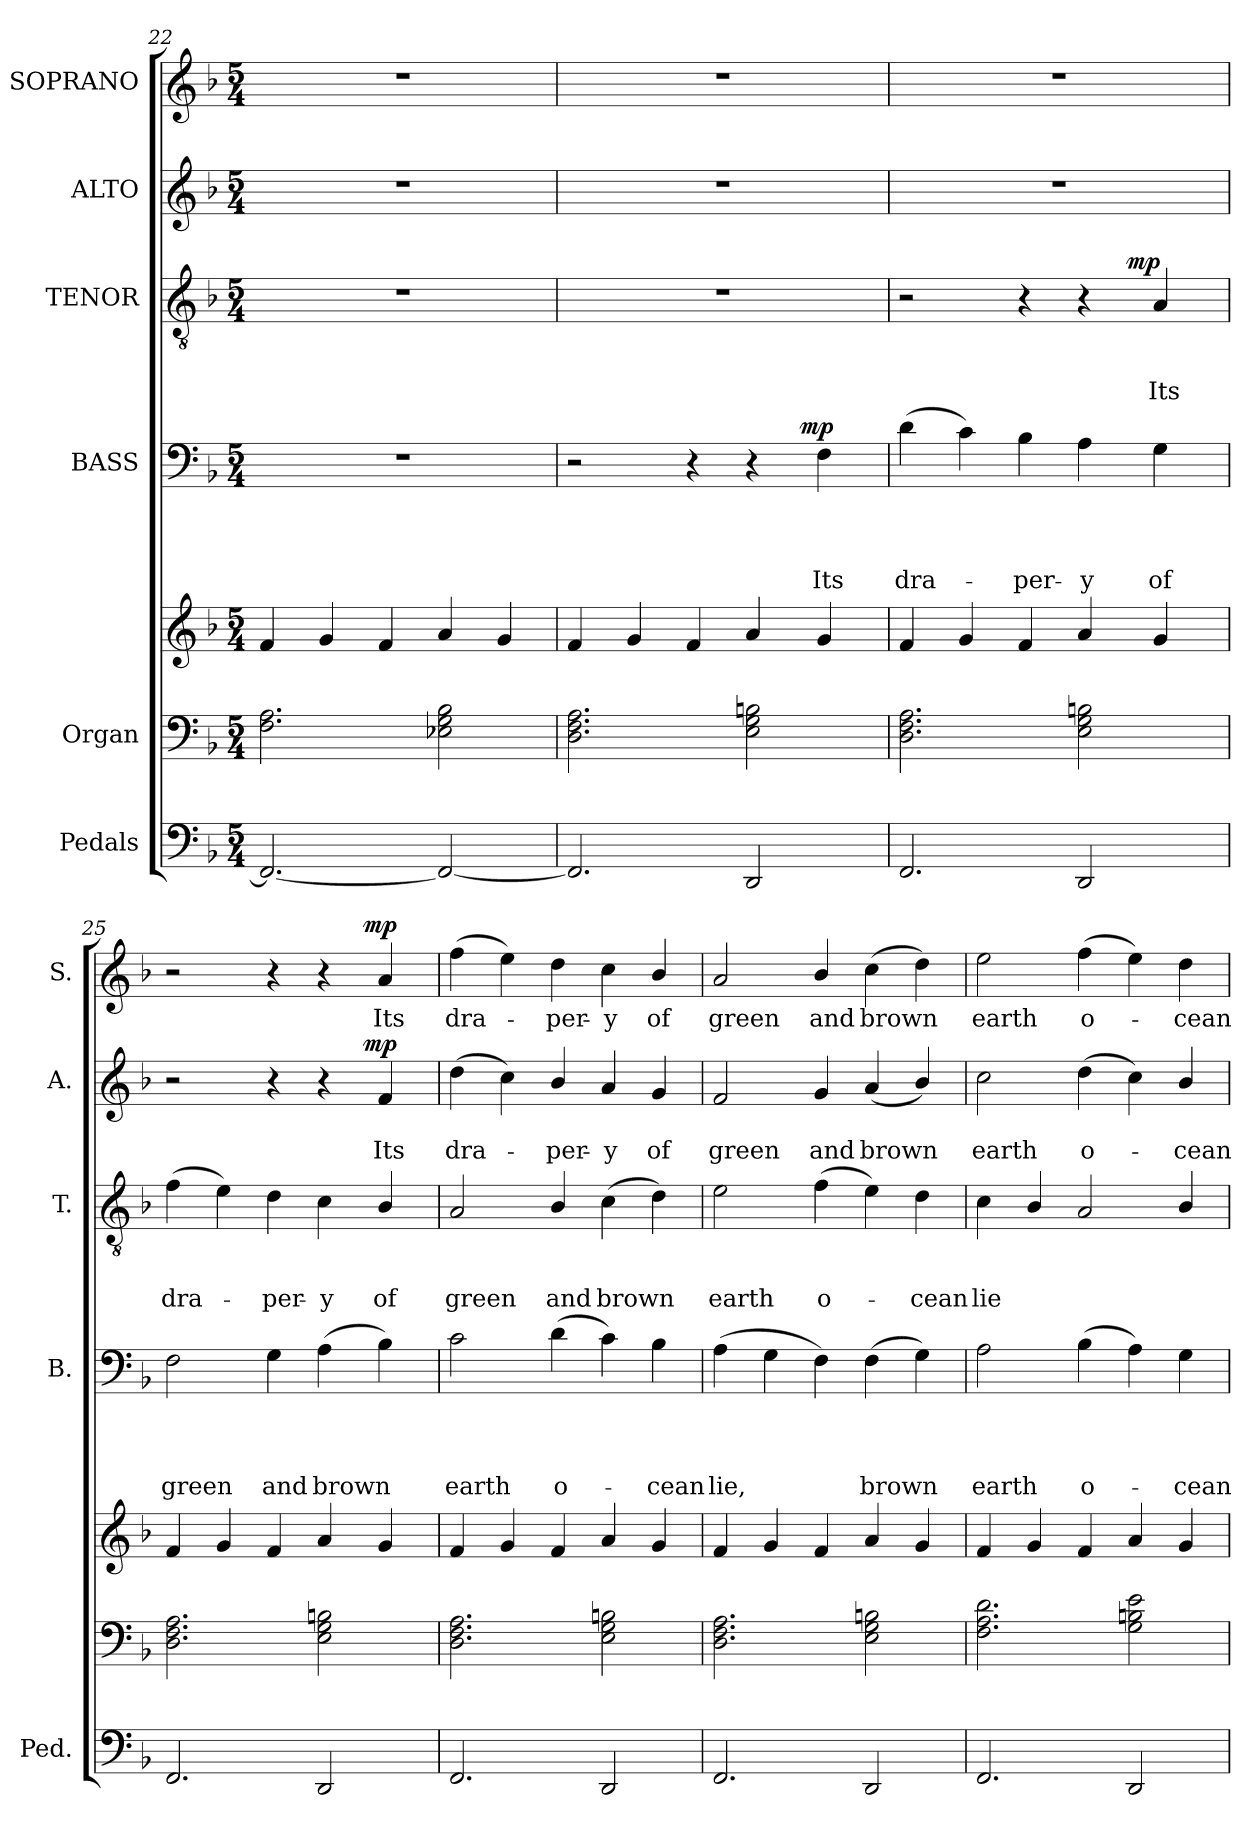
**kern	**kern	**kern	**kern	**text	**text	**text	**text	**dynam	**kern	**text	**text	**text	**dynam	**kern	**text	**text	**dynam	**kern	**text	**dynam
*part6	*part5	*part5	*part4	*part4	*part4	*part4	*part4	*part4	*part3	*part3	*part3	*part3	*part3	*part2	*part2	*part2	*part2	*part1	*part1	*part1
*staff7	*staff6	*staff5	*staff4	*staff4	*staff4	*staff4	*staff4	*staff4	*staff3	*staff3	*staff3	*staff3	*staff3	*staff2	*staff2	*staff2	*staff2	*staff1	*staff1	*staff1
*I"Pedals	*I"Organ	*	*I"BASS	*	*	*	*	*	*I"TENOR	*	*	*	*	*I"ALTO	*	*	*	*I"SOPRANO	*	*
*I'Ped.	*	*	*I'B.	*	*	*	*	*	*I'T.	*	*	*	*	*I'A.	*	*	*	*I'S.	*	*
*clefF4	*clefF4	*clefG2	*clefF4	*	*	*	*	*	*clefGv2	*	*	*	*	*clefG2	*	*	*	*clefG2	*	*
*k[b-]	*k[b-]	*k[b-]	*k[b-]	*	*	*	*	*	*k[b-]	*	*	*	*	*k[b-]	*	*	*	*k[b-]	*	*
*F:	*F:	*F:	*F:	*	*	*	*	*	*F:	*	*	*	*	*F:	*	*	*	*F:	*	*
*M5/4	*M5/4	*M5/4	*M5/4	*	*	*	*	*	*M5/4	*	*	*	*	*M5/4	*	*	*	*M5/4	*	*
=22	=22	=22	=22	=22	=22	=22	=22	=22	=22	=22	=22	=22	=22	=22	=22	=22	=22	=22	=22	=22
!	!	!	!LO:N:vis=1	!	!	!	!	!	!LO:N:vis=1	!	!	!	!	!LO:N:vis=1	!	!	!	!LO:N:vis=1	!	!
2.FF/_	2.F\ 2.A\	4f/	4%5r	.	.	.	.	.	4%5r	.	.	.	.	4%5r	.	.	.	4%5r	.	.
.	.	4g/	.	.	.	.	.	.	.	.	.	.	.	.	.	.	.	.	.	.
.	.	4f/	.	.	.	.	.	.	.	.	.	.	.	.	.	.	.	.	.	.
2FF/_	2E-X\ 2G\ 2B-\	4a/	.	.	.	.	.	.	.	.	.	.	.	.	.	.	.	.	.	.
.	.	4g/	.	.	.	.	.	.	.	.	.	.	.	.	.	.	.	.	.	.
=23	=23	=23	=23	=23	=23	=23	=23	=23	=23	=23	=23	=23	=23	=23	=23	=23	=23	=23	=23	=23
!	!	!	!	!	!	!	!	!	!LO:N:vis=1	!	!	!	!	!LO:N:vis=1	!	!	!	!LO:N:vis=1	!	!
*	*	*	*^	*	*	*	*	*	*	*	*	*	*	*	*	*	*	*	*	*
2.FF/]	2.D\ 2.F\ 2.A\	4f/	2r	2ryy	.	.	.	.	.	4%5r	.	.	.	.	4%5r	.	.	.	4%5r	.	.
.	.	4g/	.	.	.	.	.	.	.	.	.	.	.	.	.	.	.	.	.	.	.
.	.	4f/	4r	4...ryy	.	.	.	.	.	.	.	.	.	.	.	.	.	.	.	.	.
2DD/	2E\ 2G\ 2Bn\	4a/	4r	.	.	.	.	.	.	.	.	.	.	.	.	.	.	.	.	.	.
!	!	!	!	!	!	!	!	!	!LO:DY:a	!	!	!	!	!	!	!	!	!	!	!	!
.	.	.	.	4ryy	.	.	.	.	mp	.	.	.	.	.	.	.	.	.	.	.	.
!	!	!	!	!	!	!	!	!LO:LY:b	!	!	!	!	!	!	!	!	!	!	!	!	!
.	.	4g/	4F\	.	.	.	.	Its	.	.	.	.	.	.	.	.	.	.	.	.	.
.	.	.	.	32ryy	.	.	.	.	.	.	.	.	.	.	.	.	.	.	.	.	.
=24	=24	=24	=24	=24	=24	=24	=24	=24	=24	=24	=24	=24	=24	=24	=24	=24	=24	=24	=24	=24	=24
!	!	!	!	!	!	!	!	!LO:LY:b	!	!	!	!	!	!	!LO:N:vis=1	!	!	!	!LO:N:vis=1	!	!
*	*	*	*v	*v	*	*	*	*	*	*^	*	*	*	*	*	*	*	*	*	*	*
2.FF/	2.D\ 2.F\ 2.A\	4f/	(>4d\	.	.	.	dra-	.	2r	2...ryy	.	.	.	.	4%5r	.	.	.	4%5r	.	.
.	.	4g/	4c\)	.	.	.	.	.	.	.	.	.	.	.	.	.	.	.	.	.	.
!	!	!	!	!	!	!	!LO:LY:b	!	!	!	!	!	!	!	!	!	!	!	!	!	!
.	.	4f/	4B-\	.	.	.	-per-	.	4r	.	.	.	.	.	.	.	.	.	.	.	.
!	!	!	!	!	!	!	!LO:LY:b	!	!	!	!	!	!	!	!	!	!	!	!	!	!
2DD/	2E\ 2G\ 2Bn\	4a/	4A\	.	.	.	-y	.	4r	.	.	.	.	.	.	.	.	.	.	.	.
!	!	!	!	!	!	!	!	!	!	!	!	!	!	!LO:DY:a	!	!	!	!	!	!	!
.	.	.	.	.	.	.	.	.	.	4ryy	.	.	.	mp	.	.	.	.	.	.	.
!	!	!	!	!	!	!	!LO:LY:b	!	!	!	!	!	!LO:LY:b	!	!	!	!	!	!	!	!
.	.	4g/	4G\	.	.	.	of	.	4A/	.	.	.	Its	.	.	.	.	.	.	.	.
.	.	.	.	.	.	.	.	.	.	16ryy	.	.	.	.	.	.	.	.	.	.	.
=25	=25	=25	=25	=25	=25	=25	=25	=25	=25	=25	=25	=25	=25	=25	=25	=25	=25	=25	=25	=25	=25
!	!	!	!	!	!	!	!LO:LY:b	!	!	!	!	!	!LO:LY:b	!	!	!	!	!	!	!	!
*	*	*	*	*	*	*	*	*	*v	*v	*	*	*	*	*^	*	*	*	*^	*	*
2.FF/	2.D\ 2.F\ 2.A\	4f/	2F\	.	.	.	green	.	(>4f\	.	.	dra-	.	2r	2ryy	.	.	.	2r	2ryy	.	.
.	.	4g/	.	.	.	.	.	.	4e\)	.	.	.	.	.	.	.	.	.	.	.	.	.
!	!	!	!	!	!	!	!LO:LY:b	!	!	!	!	!LO:LY:b	!	!	!	!	!	!	!	!	!	!
.	.	4f/	4G\	.	.	.	and	.	4d\	.	.	-per-	.	4r	4...ryy	.	.	.	4r	4...ryy	.	.
!	!	!	!	!	!	!	!LO:LY:b	!	!	!	!	!LO:LY:b	!	!	!	!	!	!	!	!	!	!
2DD/	2E\ 2G\ 2Bn\	4a/	(>4A\	.	.	.	brown	.	4c\	.	.	-y	.	4r	.	.	.	.	4r	.	.	.
!	!	!	!	!	!	!	!	!	!	!	!	!	!	!	!	!	!	!LO:DY:a	!	!	!	!LO:DY:a
.	.	.	.	.	.	.	.	.	.	.	.	.	.	.	4ryy	.	.	mp	.	4ryy	.	mp
!	!	!	!	!	!	!	!	!	!	!	!	!LO:LY:b	!	!	!	!	!LO:LY:b	!	!	!	!LO:LY:b	!
.	.	4g/	4B-\)	.	.	.	.	.	4B-/	.	.	of	.	4f/	.	.	Its	.	4a/	.	Its	.
.	.	.	.	.	.	.	.	.	.	.	.	.	.	.	32ryy	.	.	.	.	32ryy	.	.
!!LO:LB:g=z
=26	=26	=26	=26	=26	=26	=26	=26	=26	=26	=26	=26	=26	=26	=26	=26	=26	=26	=26	=26	=26	=26	=26
!	!	!	!	!	!	!	!LO:LY:b	!	!	!	!	!LO:LY:b	!	!	!	!	!LO:LY:b	!	!	!	!LO:LY:b	!
*	*	*	*	*	*	*	*	*	*	*	*	*	*	*v	*v	*	*	*	*	*	*	*
*	*	*	*	*	*	*	*	*	*	*	*	*	*	*	*	*	*	*v	*v	*	*
2.FF/	2.D\ 2.F\ 2.A\	4f/	2c\	.	.	.	earth	.	2A/	.	.	green	.	(>4dd\	.	dra-	.	(>4ff\	dra-	.
.	.	4g/	.	.	.	.	.	.	.	.	.	.	.	4cc\)	.	.	.	4ee\)	.	.
!	!	!	!	!	!	!	!LO:LY:b	!	!	!	!	!LO:LY:b	!	!	!	!LO:LY:b	!	!	!LO:LY:b	!
.	.	4f/	(>4d\	.	.	.	o-	.	4B-/	.	.	and	.	4b-/	.	-per-	.	4dd\	-per-	.
!	!	!	!	!	!	!	!	!	!	!	!	!LO:LY:b	!	!	!	!LO:LY:b	!	!	!LO:LY:b	!
2DD/	2E\ 2G\ 2Bn\	4a/	4c\)	.	.	.	.	.	(>4c\	.	.	brown	.	4a/	.	-y	.	4cc\	-y	.
!	!	!	!	!	!	!	!LO:LY:b	!	!	!	!	!	!	!	!	!LO:LY:b	!	!	!LO:LY:b	!
.	.	4g/	4B-\	.	.	.	-cean	.	4d\)	.	.	.	.	4g/	.	of	.	4b-/	of	.
=27	=27	=27	=27	=27	=27	=27	=27	=27	=27	=27	=27	=27	=27	=27	=27	=27	=27	=27	=27	=27
!	!	!	!	!	!	!	!LO:LY:b	!	!	!	!	!LO:LY:b	!	!	!	!LO:LY:b	!	!	!LO:LY:b	!
2.FF/	2.D\ 2.F\ 2.A\	4f/	(>4A\	.	.	.	lie,	.	2e\	.	.	earth	.	2f/	.	green	.	2a/	green	.
.	.	4g/	4G\	.	.	.	.	.	.	.	.	.	.	.	.	.	.	.	.	.
!	!	!	!	!	!	!	!	!	!	!	!	!LO:LY:b	!	!	!	!LO:LY:b	!	!	!LO:LY:b	!
.	.	4f/	4F\)	.	.	.	.	.	(>4f\	.	.	o-	.	4g/	.	and	.	4b-/	and	.
!	!	!	!	!	!	!	!LO:LY:b	!	!	!	!	!	!	!	!	!LO:LY:b	!	!	!LO:LY:b	!
2DD/	2E\ 2G\ 2Bn\	4a/	(>4F\	.	.	.	brown	.	4e\)	.	.	.	.	(<4a/	.	brown	.	(>4cc\	brown	.
!	!	!	!	!	!	!	!	!	!	!	!	!LO:LY:b	!	!	!	!	!	!	!	!
.	.	4g/	4G\)	.	.	.	.	.	4d\	.	.	-cean	.	4b-/)	.	.	.	4dd\)	.	.
=28	=28	=28	=28	=28	=28	=28	=28	=28	=28	=28	=28	=28	=28	=28	=28	=28	=28	=28	=28	=28
!	!	!	!	!	!	!	!LO:LY:b	!	!	!	!	!LO:LY:b	!	!	!	!LO:LY:b	!	!	!LO:LY:b	!
2.FF/	2.F\ 2.A\ 2.d\	4f/	2A\	.	.	.	earth	.	4c\	.	.	lie	.	2cc\	.	earth	.	2ee\	earth	.
.	.	4g/	.	.	.	.	.	.	4B-/	.	.	.	.	.	.	.	.	.	.	.
!	!	!	!	!	!	!	!LO:LY:b	!	!	!	!	!	!	!	!	!LO:LY:b	!	!	!LO:LY:b	!
.	.	4f/	(>4B-\	.	.	.	o-	.	2A/	.	.	.	.	(>4dd\	.	o-	.	(>4ff\	o-	.
2DD/	2G\ 2Bn\ 2e\	4a/	4A\)	.	.	.	.	.	.	.	.	.	.	4cc\)	.	.	.	4ee\)	.	.
!	!	!	!	!	!	!	!LO:LY:b	!	!	!	!	!	!	!	!	!LO:LY:b	!	!	!LO:LY:b	!
.	.	4g/	4G\	.	.	.	-cean	.	4B-/	.	.	.	.	4b-/	.	-cean	.	4dd\	-cean	.
=	=	=	=	=	=	=	=	=	=	=	=	=	=	=	=	=	=	=	=	=
*-	*-	*-	*-	*-	*-	*-	*-	*-	*-	*-	*-	*-	*-	*-	*-	*-	*-	*-	*-	*-
